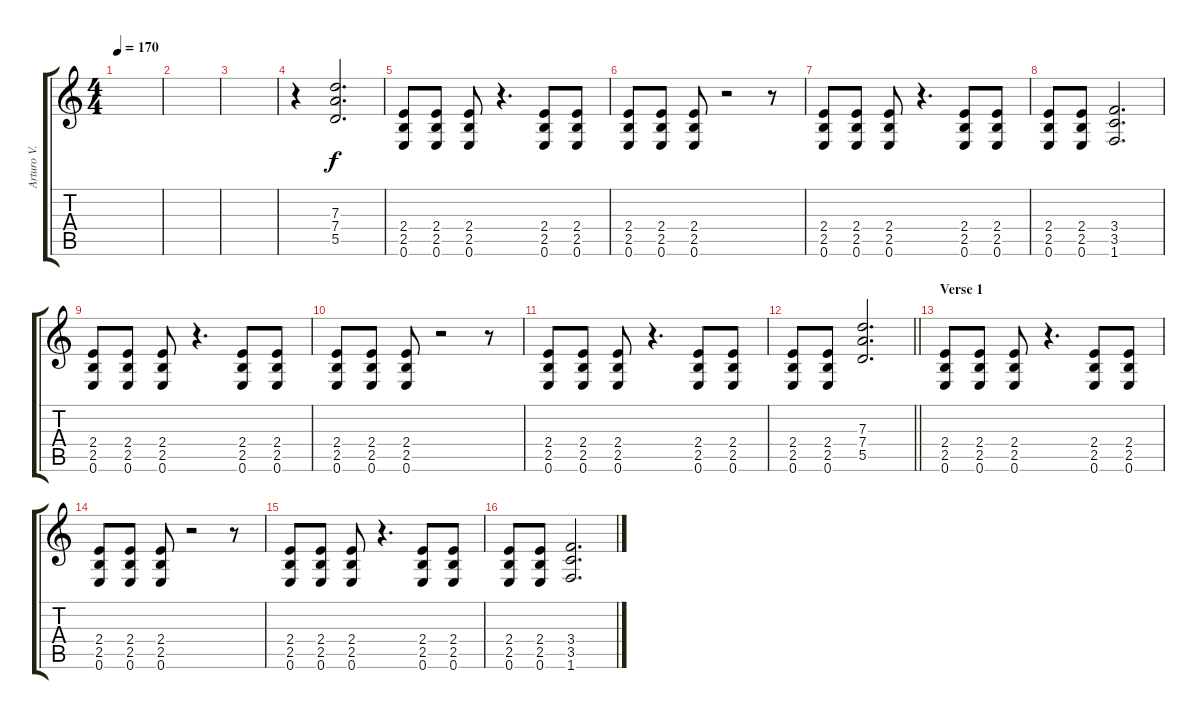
\track ("Arturo V." "Arturo V.") {instrument overdrivenguitar}
\staff {score tabs}
\tuning (E4 B3 G3 D3 A2 E2) {hide}
\ts (4 4)
\tempo 170
\clef g2
\ks c
|
|
|
r.4 (7.3 7.4 5.5).2{d} |
(2.4 2.5 0.6).8 (2.4 2.5 0.6).8 (2.4 2.5 0.6).8 r.4{d} (2.4 2.5 0.6).8 (2.4 2.5 0.6).8 |
(2.4 2.5 0.6).8 (2.4 2.5 0.6).8 (2.4 2.5 0.6).8 r.2 r.8 |
(2.4 2.5 0.6).8 (2.4 2.5 0.6).8 (2.4 2.5 0.6).8 r.4{d} (2.4 2.5 0.6).8 (2.4 2.5 0.6).8 |
(2.4 2.5 0.6).8 (2.4 2.5 0.6).8 (3.4 3.5 1.6).2{d} |
(2.4 2.5 0.6).8 (2.4 2.5 0.6).8 (2.4 2.5 0.6).8 r.4{d} (2.4 2.5 0.6).8 (2.4 2.5 0.6).8 |
(2.4 2.5 0.6).8 (2.4 2.5 0.6).8 (2.4 2.5 0.6).8 r.2 r.8 |
(2.4 2.5 0.6).8 (2.4 2.5 0.6).8 (2.4 2.5 0.6).8 r.4{d} (2.4 2.5 0.6).8 (2.4 2.5 0.6).8 |
\barLineRight lightlight
(2.4 2.5 0.6).8 (2.4 2.5 0.6).8 (7.3 7.4 5.5).2{d} |
\section ("" "Verse 1")
(2.4 2.5 0.6).8 (2.4 2.5 0.6).8 (2.4 2.5 0.6).8 r.4{d} (2.4 2.5 0.6).8 (2.4 2.5 0.6).8 |
(2.4 2.5 0.6).8 (2.4 2.5 0.6).8 (2.4 2.5 0.6).8 r.2 r.8 |
(2.4 2.5 0.6).8 (2.4 2.5 0.6).8 (2.4 2.5 0.6).8 r.4{d} (2.4 2.5 0.6).8 (2.4 2.5 0.6).8 |
(2.4 2.5 0.6).8 (2.4 2.5 0.6).8 (3.4 3.5 1.6).2{d}
